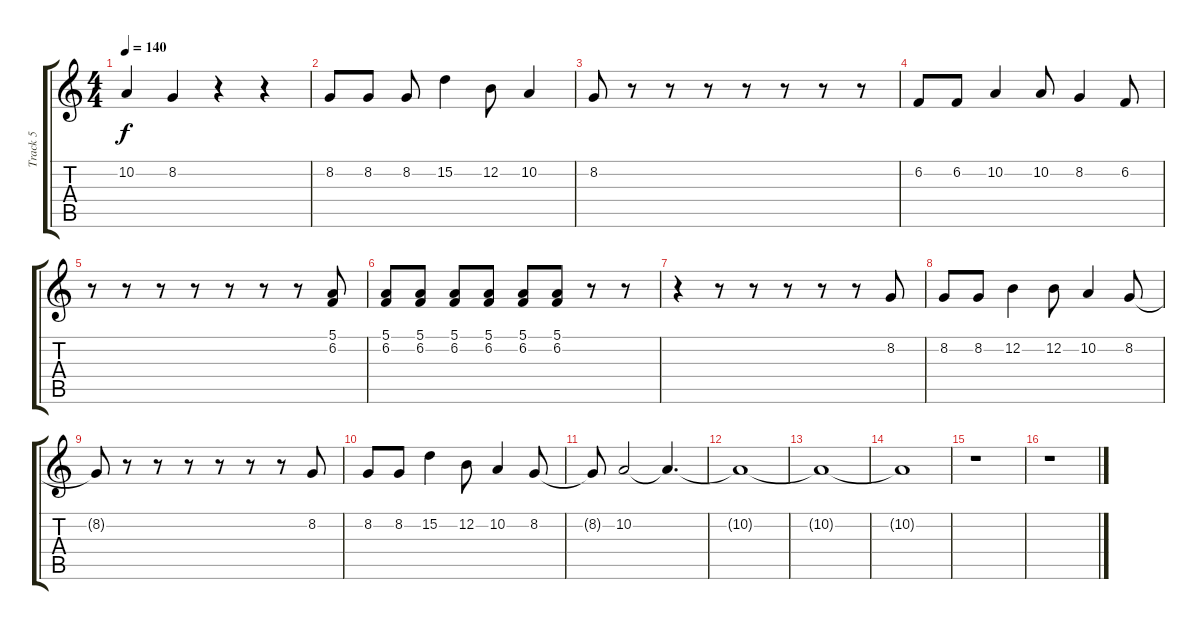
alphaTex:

\track ("Track 5" "Track 5") {instrument clarinet}
\staff {score tabs}
\tuning (E4 B3 G3 D3 A2 E2) {hide}
\ts (4 4)
\tempo 140
\clef g2
\ks c
10.2.4{dy f} 8.2.4 r.4 r.4 |
8.2.8 8.2.8 8.2.8 15.2.4 12.2.8 10.2.4 |
8.2.8 r.8 r.8 r.8 r.8 r.8 r.8 r.8 |
6.2.8 6.2.8 10.2.4 10.2.8 8.2.4 6.2.8 |
r.8 r.8 r.8 r.8 r.8 r.8 r.8 (5.1 6.2).8 |
(5.1 6.2).8 (5.1 6.2).8 (5.1 6.2).8 (5.1 6.2).8 (5.1 6.2).8 (5.1 6.2).8 r.8 r.8 |
r.4 r.8 r.8 r.8 r.8 r.8 8.2.8 |
8.2.8 8.2.8 12.2.4 12.2.8 10.2.4 8.2.8 |
8.2{t}.8 r.8 r.8 r.8 r.8 r.8 r.8 8.2.8 |
8.2.8 8.2.8 15.2.4 12.2.8 10.2.4 8.2.8 |
8.2{t}.8 10.2.2 10.2{t}.4{d} |
10.2{t}.1 |
10.2{t}.1 |
10.2{t}.1 |
r.1 |
r.1
